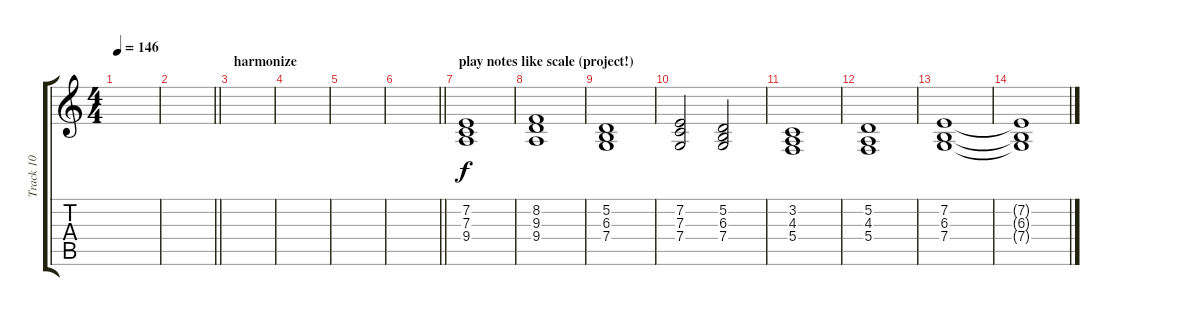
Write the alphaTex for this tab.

\track ("Track 10" "Track 10") {instrument brightacousticpiano bank 255}
\staff {score tabs}
\tuning (D4 A3 F3 C3 G2 C2) {hide}
\ts (4 4)
\tempo 146
\clef g2
\ks c
|
\barLineRight lightlight
|
\section ("" "harmonize")
|
|
|
\barLineRight lightlight
|
\section ("" "play notes like scale (project!)")
(7.2 7.3 9.4).1 |
(8.2 9.3 9.4).1 |
(5.2 6.3 7.4).1 |
(7.2 7.3 7.4).2 (5.2 6.3 7.4).2 |
(3.2 4.3 5.4).1 |
(5.2 4.3 5.4).1 |
(7.2 6.3 7.4).1 |
(7.2{t} 6.3{t} 7.4{t}).1
